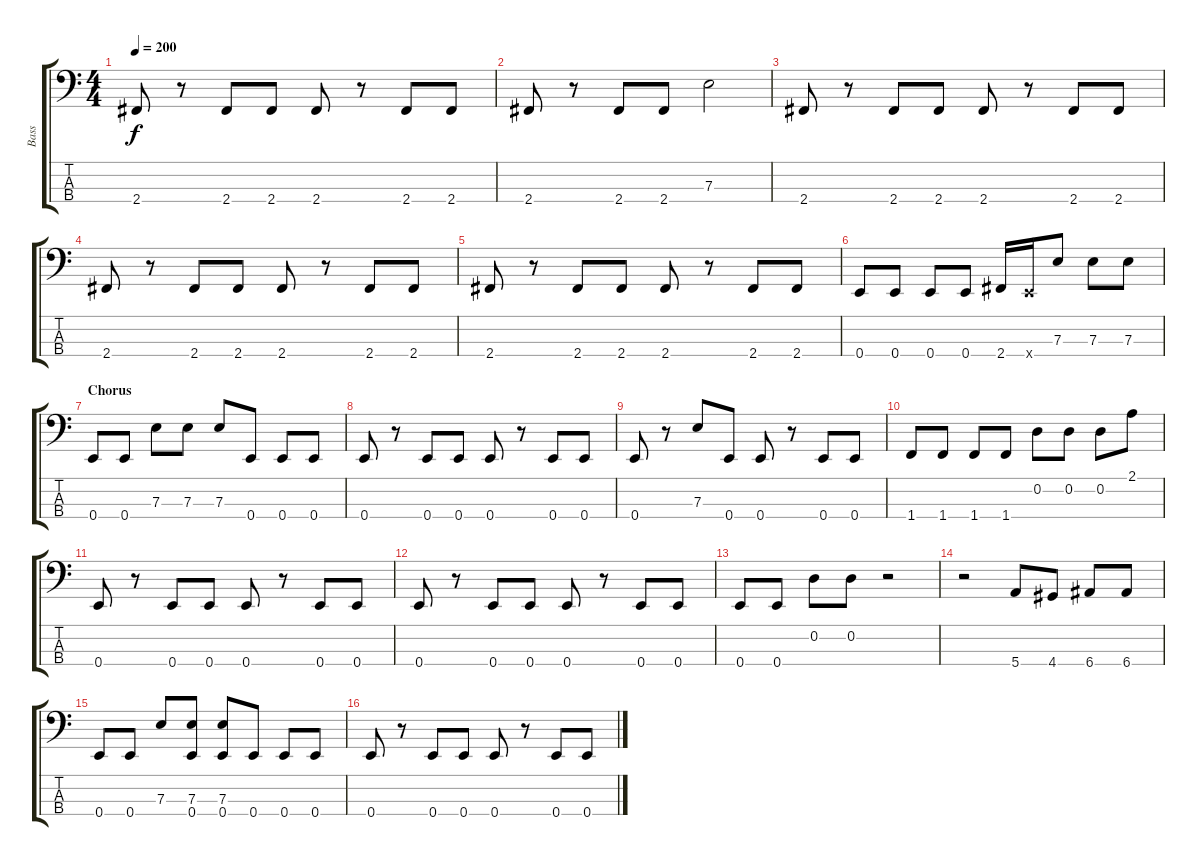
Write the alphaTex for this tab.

\track ("Bass" "Bass") {instrument electricbassfinger}
\staff {score tabs}
\tuning (G2 D2 A1 E1) {hide}
\ts (4 4)
\tempo 200
\clef f4
\ks c
2.4.8{dy f} r.8 2.4.8 2.4.8 2.4.8 r.8 2.4.8 2.4.8 |
2.4.8 r.8 2.4.8 2.4.8 7.3.2{instrument slapbass2} |
2.4.8{instrument electricbassfinger} r.8 2.4.8 2.4.8 2.4.8 r.8 2.4.8 2.4.8 |
2.4.8 r.8 2.4.8 2.4.8 2.4.8 r.8 2.4.8 2.4.8 |
2.4.8 r.8 2.4.8 2.4.8 2.4.8 r.8 2.4.8 2.4.8 |
0.4.8 0.4.8 0.4.8 0.4.8 2.4.16 0.4{x}.16 7.3.8 7.3.8 7.3.8 |
\section ("" "Chorus")
0.4.8 0.4.8 7.3.8 7.3.8 7.3.8 0.4.8 0.4.8 0.4.8 |
0.4.8 r.8 0.4.8 0.4.8 0.4.8 r.8 0.4.8 0.4.8 |
0.4.8 r.8 7.3.8 0.4.8 0.4.8 r.8 0.4.8 0.4.8 |
1.4.8 1.4.8 1.4.8 1.4.8 0.2.8 0.2.8 0.2.8 2.1.8 |
0.4.8 r.8 0.4.8 0.4.8 0.4.8 r.8 0.4.8 0.4.8 |
0.4.8 r.8 0.4.8 0.4.8 0.4.8 r.8 0.4.8 0.4.8 |
0.4.8 0.4.8 0.2.8 0.2.8 r.2 |
r.2 5.4.8 4.4.8 6.4.8 6.4.8 |
0.4.8 0.4.8 7.3.8 (7.3 0.4).8 (7.3 0.4).8 0.4.8 0.4.8 0.4.8 |
0.4.8 r.8 0.4.8 0.4.8 0.4.8 r.8 0.4.8 0.4.8
